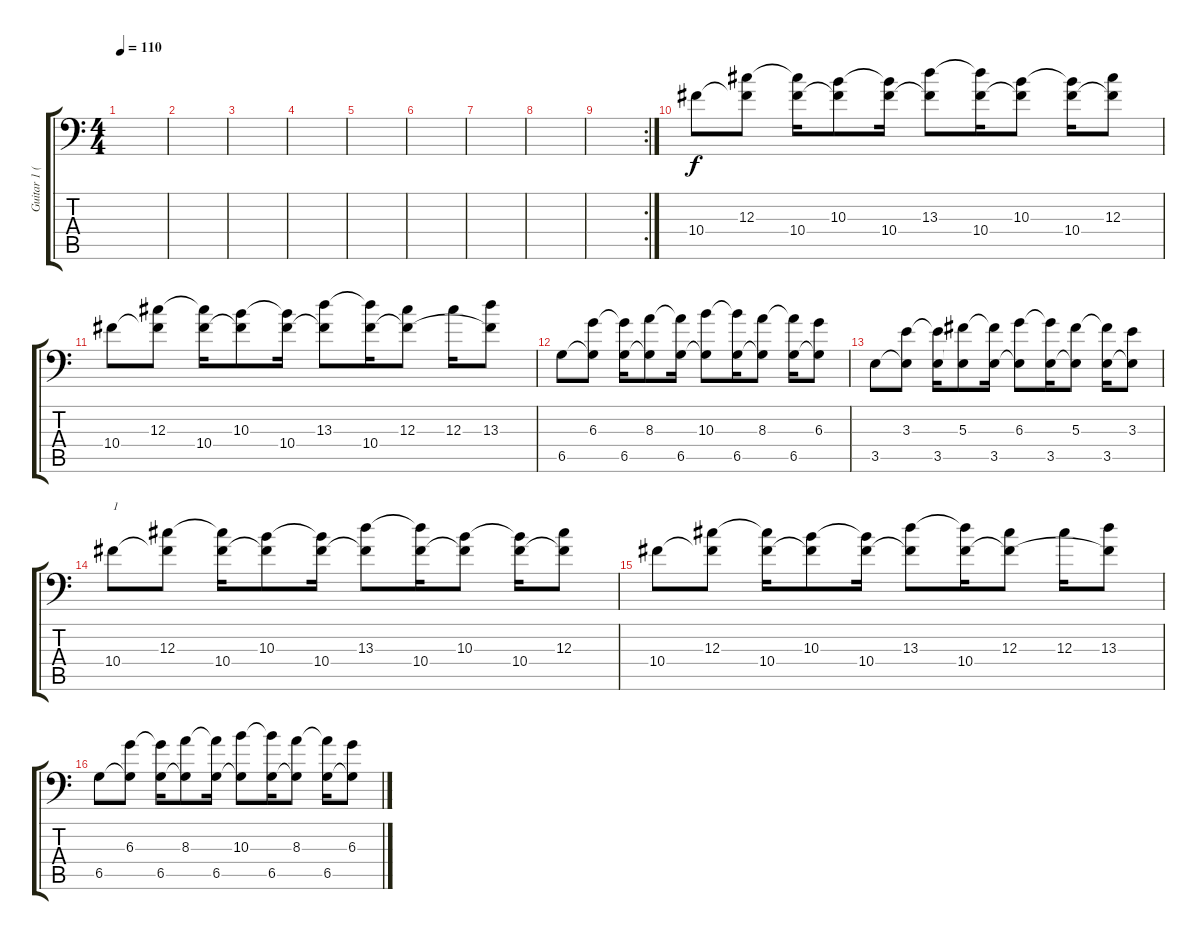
\track ("Guitar 1 (Clean)" "Guitar 1 (") {instrument acousticguitarsteel}
\staff {score tabs}
\tuning (Bb3 Gb3 Db3 Ab2 Db2 Ab1) {hide}
\ts (4 4)
\tempo 110
\clef f4
\ks c
|
|
|
|
|
|
|
|
\rc 2
|
10.4.8 (12.3 10.4{t}).8 (12.3{t} 10.4).16 (10.3 10.4{t}).8 (10.3{t} 10.4).16 (13.3 10.4{t}).8 (13.3{t} 10.4).16 (10.3 10.4{t}).8 (10.3{t} 10.4).16 (12.3 10.4{t}).8 |
10.4.8 (12.3 10.4{t}).8 (12.3{t} 10.4).16 (10.3 10.4{t}).8 (10.3{t} 10.4).16 (13.3 10.4{t}).8 (13.3{t} 10.4).16 (12.3 10.4{t}).8 12.3.16 (13.3 10.4{t}).8 |
6.5.8 (6.3 6.5{t}).8 (6.3{t} 6.5).16 (8.3 6.5{t}).8 (8.3{t} 6.5).16 (10.3 6.5{t}).8 (10.3{t} 6.5).16 (8.3 6.5{t}).8 (8.3{t} 6.5).16 (6.3 6.5{t}).8 |
3.5.8 (3.3 3.5{t}).8 (3.3{t} 3.5).16 (5.3 3.5{t}).8 (5.3{t} 3.5).16 (6.3 3.5{t}).8 (6.3{t} 3.5).16 (5.3 3.5{t}).8 (5.3{t} 3.5).16 (3.3 3.5{t}).8 |
10.4.8{txt "1"} (12.3 10.4{t}).8 (12.3{t} 10.4).16 (10.3 10.4{t}).8 (10.3{t} 10.4).16 (13.3 10.4{t}).8 (13.3{t} 10.4).16 (10.3 10.4{t}).8 (10.3{t} 10.4).16 (12.3 10.4{t}).8 |
10.4.8 (12.3 10.4{t}).8 (12.3{t} 10.4).16 (10.3 10.4{t}).8 (10.3{t} 10.4).16 (13.3 10.4{t}).8 (13.3{t} 10.4).16 (12.3 10.4{t}).8 12.3.16 (13.3 10.4{t}).8 |
6.5.8 (6.3 6.5{t}).8 (6.3{t} 6.5).16 (8.3 6.5{t}).8 (8.3{t} 6.5).16 (10.3 6.5{t}).8 (10.3{t} 6.5).16 (8.3 6.5{t}).8 (8.3{t} 6.5).16 (6.3 6.5{t}).8
